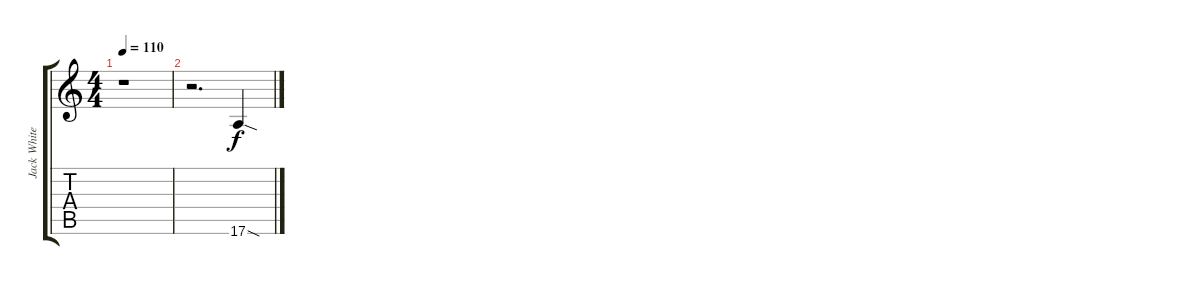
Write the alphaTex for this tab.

\track ("Jack White (voice)" "Jack White") {instrument englishhorn}
\staff {score tabs}
\tuning (E4 B3 G3 D3 A2 E2) {hide}
\ts (4 4)
\tempo 110
\clef g2
\ks c
r.1{dy f} |
r.2{d} 17.6{sod}.4
